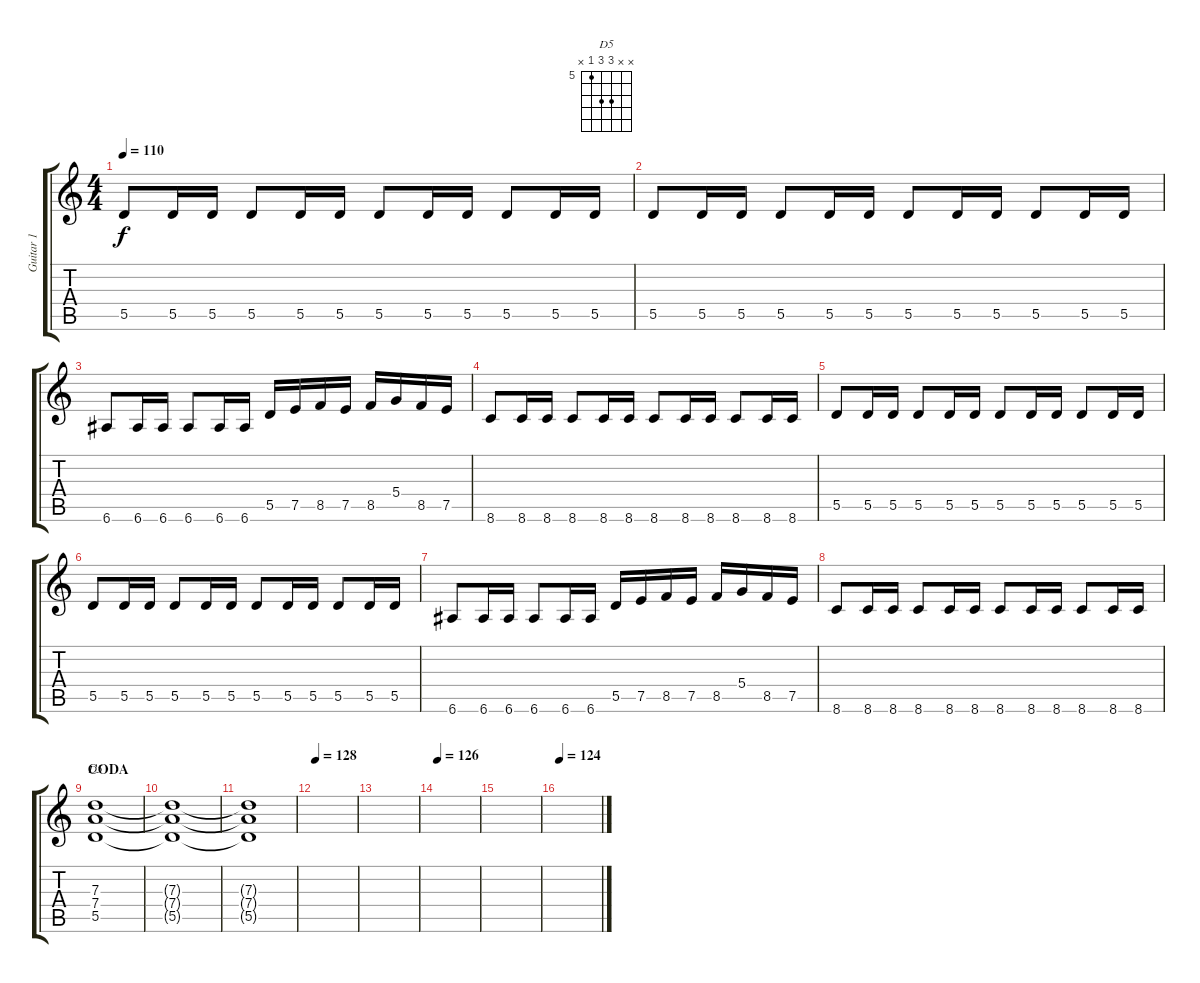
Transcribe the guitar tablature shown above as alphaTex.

\track ("Guitar 1" "Guitar 1") {instrument overdrivenguitar}
\staff {score tabs}
\tuning (E4 B3 G3 D3 A2 E2) {hide}
\chord ("D5" x x 7 7 5 x) {firstfret 5}
\ts (4 4)
\tempo 110
\clef g2
\ks c
5.5.8{dy f} 5.5.16 5.5.16 5.5.8 5.5.16 5.5.16 5.5.8 5.5.16 5.5.16 5.5.8 5.5.16 5.5.16 |
5.5.8 5.5.16 5.5.16 5.5.8 5.5.16 5.5.16 5.5.8 5.5.16 5.5.16 5.5.8 5.5.16 5.5.16 |
6.6.8 6.6.16 6.6.16 6.6.8 6.6.16 6.6.16 5.5.16 7.5.16 8.5.16 7.5.16 8.5.16 5.4.16 8.5.16 7.5.16 |
8.6.8 8.6.16 8.6.16 8.6.8 8.6.16 8.6.16 8.6.8 8.6.16 8.6.16 8.6.8 8.6.16 8.6.16 |
5.5.8 5.5.16 5.5.16 5.5.8 5.5.16 5.5.16 5.5.8 5.5.16 5.5.16 5.5.8 5.5.16 5.5.16 |
5.5.8 5.5.16 5.5.16 5.5.8 5.5.16 5.5.16 5.5.8 5.5.16 5.5.16 5.5.8 5.5.16 5.5.16 |
6.6.8 6.6.16 6.6.16 6.6.8 6.6.16 6.6.16 5.5.16 7.5.16 8.5.16 7.5.16 8.5.16 5.4.16 8.5.16 7.5.16 |
8.6.8 8.6.16 8.6.16 8.6.8 8.6.16 8.6.16 8.6.8 8.6.16 8.6.16 8.6.8 8.6.16 8.6.16 |
\section ("" "CODA")
(7.3 7.4 5.5).1{ch "D5"} |
(7.3{t} 7.4{t} 5.5{t}).1 |
(7.3{t} 7.4{t} 5.5{t}).1 |
\tempo 128
|
|
\tempo 126
|
|
\tempo 124
